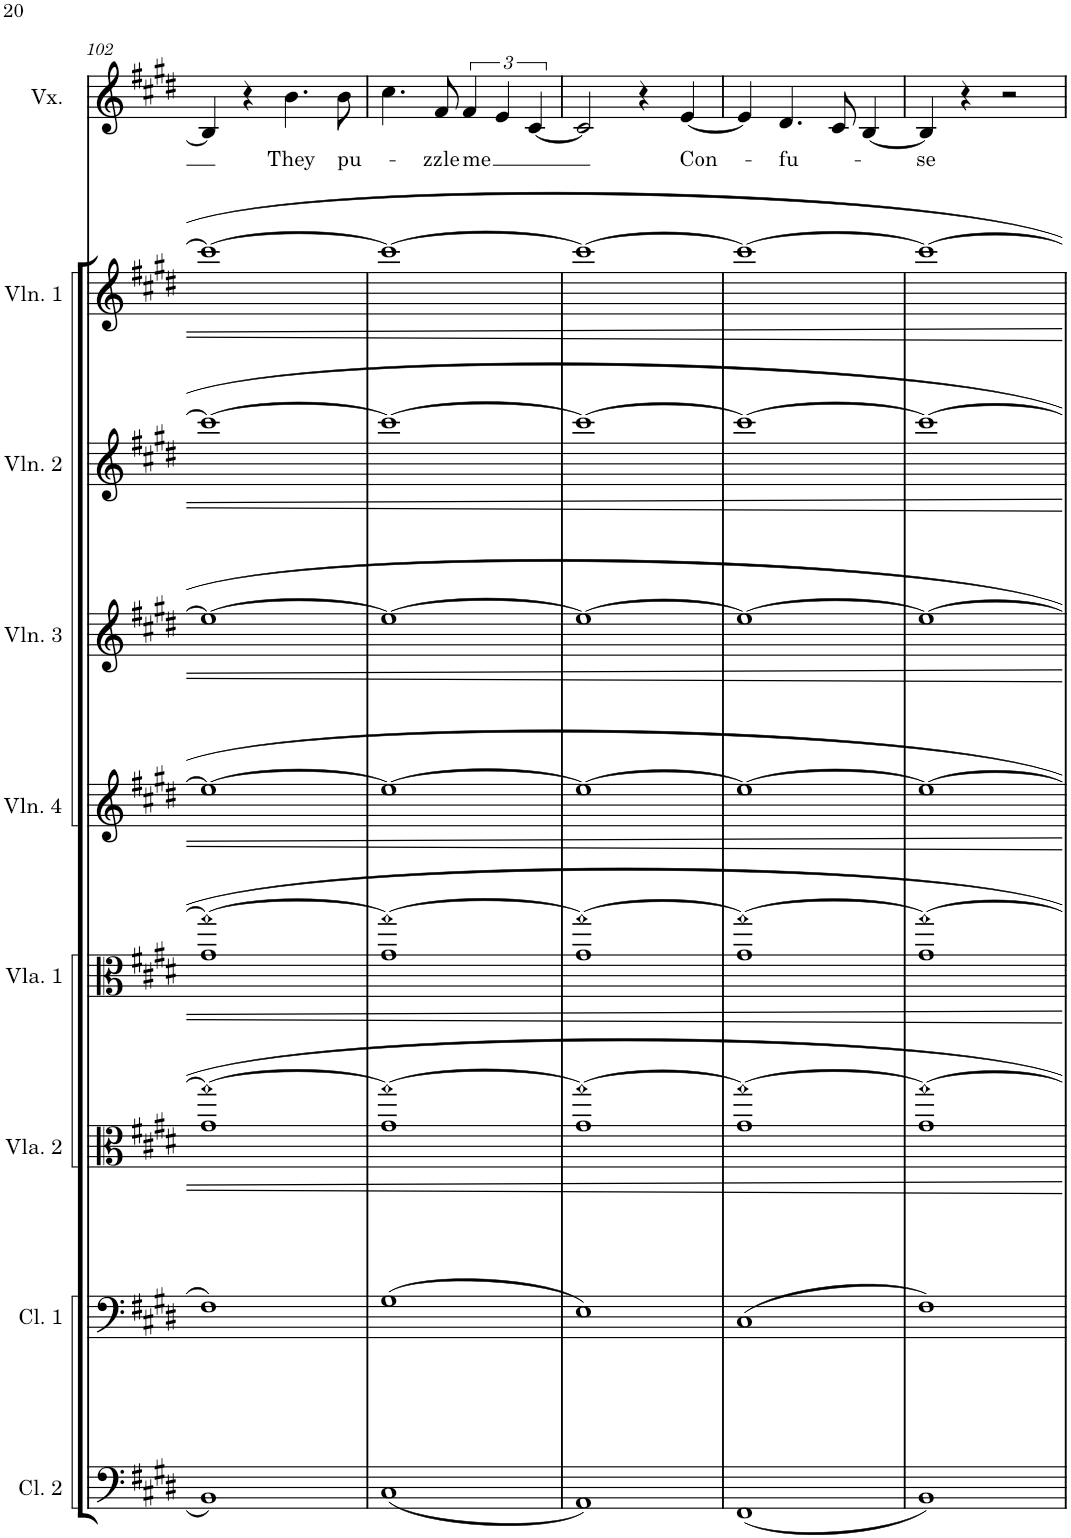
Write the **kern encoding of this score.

**kern	**kern	**kern	**kern	**kern	**kern	**kern	**kern	**kern	**text
*part9	*part8	*part7	*part6	*part5	*part4	*part3	*part2	*part1	*part1
*staff9	*staff8	*staff7	*staff6	*staff5	*staff4	*staff3	*staff2	*staff1	*staff1
*I"Cello 2	*I"Cello 1	*I"Viola 2	*I"Viola 1	*I"Violin 4	*I"Violin 3	*I"Violin 2	*I"Violin 1	*I"Vox	*
*I'Cl. 2	*I'Cl. 1	*I'Vla. 2	*I'Vla. 1	*I'Vln. 4	*I'Vln. 3	*I'Vln. 2	*I'Vln. 1	*I'Vx.	*
!!LO:PB:g=z
*clefF4	*clefF4	*clefC3	*clefC3	*clefG2	*clefG2	*clefG2	*clefG2	*clefG2	*
*k[f#c#g#d#]	*k[f#c#g#d#]	*k[f#c#g#d#]	*k[f#c#g#d#]	*k[f#c#g#d#]	*k[f#c#g#d#]	*k[f#c#g#d#]	*k[f#c#g#d#]	*k[f#c#g#d#]	*
*M4/4	*M4/4	*M4/4	*M4/4	*M4/4	*M4/4	*M4/4	*M4/4	*M4/4	*
=102	=102	=102	=102	=102	=102	=102	=102	=102	=102
1BB	1F#	1g# 1gg#_	1g# 1gg#_	1ee_	1ee_	1ccc#_	1ccc#_	4B/]	.
.	.	.	.	.	.	.	.	4r	.
!	!	!	!	!	!	!	!	!	!LO:LY:b
.	.	.	.	.	.	.	.	4.b\	They
!	!	!	!	!	!	!	!	!	!LO:LY:b
.	.	.	.	.	.	.	.	8b\	pu-
=103	=103	=103	=103	=103	=103	=103	=103	=103	=103
(1C#	(1G#	1g# 1gg#_	1g# 1gg#_	1ee_	1ee_	1ccc#_	1ccc#_	4.cc#\	.
!	!	!	!	!	!	!	!	!	!LO:LY:b
.	.	.	.	.	.	.	.	8f#/	zzle
!	!	!	!	!	!	!	!	!	!LO:LY:b
.	.	.	.	.	.	.	.	6f#/	-me
.	.	.	.	.	.	.	.	6e/	.
.	.	.	.	.	.	.	.	[6c#/	.
=104	=104	=104	=104	=104	=104	=104	=104	=104	=104
1AA)	1E)	1g# 1gg#_	1g# 1gg#_	1ee_	1ee_	1ccc#_	1ccc#_	2c#/]	.
.	.	.	.	.	.	.	.	4r	.
!	!	!	!	!	!	!	!	!	!LO:LY:b
.	.	.	.	.	.	.	.	[4e/	Con-
=105	=105	=105	=105	=105	=105	=105	=105	=105	=105
(1FF#	(1C#	1g# 1gg#_	1g# 1gg#_	1ee_	1ee_	1ccc#_	1ccc#_	4e/]	.
!	!	!	!	!	!	!	!	!	!LO:LY:b
.	.	.	.	.	.	.	.	4.d#/	-fu-
.	.	.	.	.	.	.	.	8c#/	.
.	.	.	.	.	.	.	.	[4B/	.
=106	=106	=106	=106	=106	=106	=106	=106	=106	=106
!	!	!	!	!	!	!	!	!	!LO:LY:b
1BB)	1F#)	1g# 1gg#_	1g# 1gg#_	1ee_	1ee_	1ccc#_	1ccc#_	4B/]	-se
.	.	.	.	.	.	.	.	4r	.
.	.	.	.	.	.	.	.	2r	.
=	=	=	=	=	=	=	=	=	=
*-	*-	*-	*-	*-	*-	*-	*-	*-	*-
